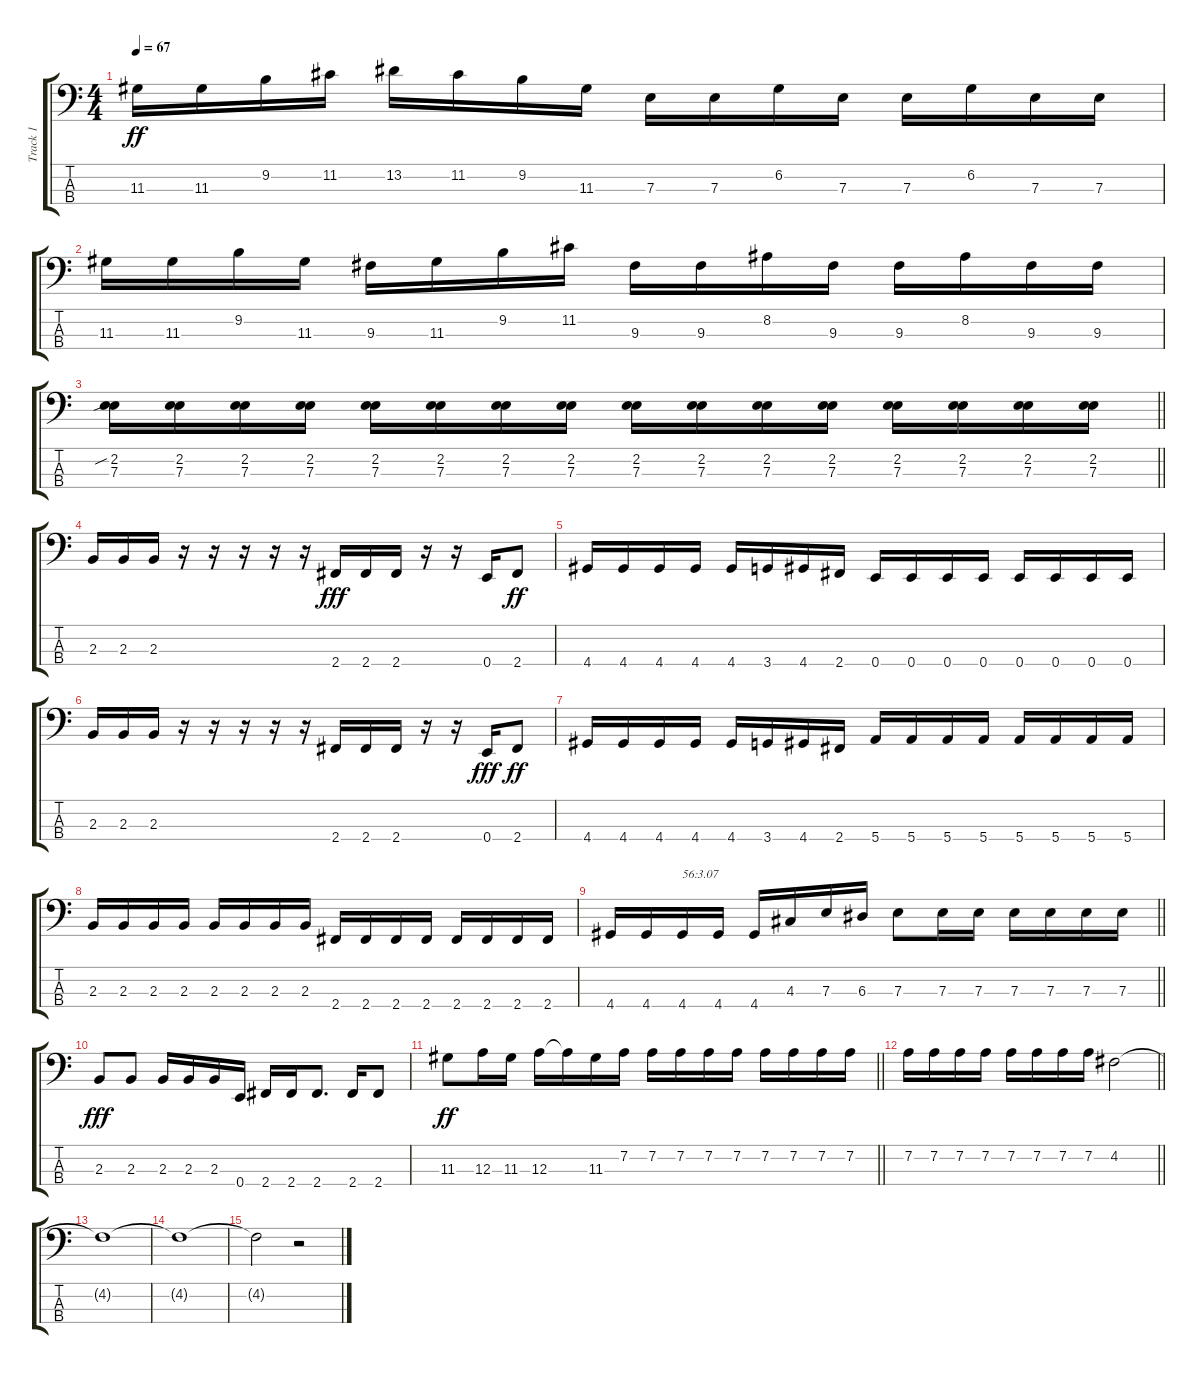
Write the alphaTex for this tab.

\track ("Track 1" "Track 1") {instrument electricbassfinger}
\staff {score tabs}
\tuning (G2 D2 A1 E1) {hide}
\ts (4 4)
\tempo 67
\clef f4
\ks c
11.3.16{dy ff} 11.3.16 9.2.16 11.2.16 13.2.16 11.2.16 9.2.16 11.3.16 7.3.16 7.3.16 6.2.16 7.3.16 7.3.16 6.2.16 7.3.16 7.3.16 |
11.3.16 11.3.16 9.2.16 11.3.16 9.3.16 11.3.16 9.2.16 11.2.16 9.3.16 9.3.16 8.2.16 9.3.16 9.3.16 8.2.16 9.3.16 9.3.16 |
\barLineRight lightlight
(2.2{sib} 7.3).16 (2.2 7.3).16 (2.2 7.3).16 (2.2 7.3).16 (2.2 7.3).16 (2.2 7.3).16 (2.2 7.3).16 (2.2 7.3).16 (2.2 7.3).16 (2.2 7.3).16 (2.2 7.3).16 (2.2 7.3).16 (2.2 7.3).16 (2.2 7.3).16 (2.2 7.3).16 (2.2 7.3).16 |
\section ("" "")
2.3.16 2.3.16 2.3.16 r.16 r.16 r.16 r.16 r.16 2.4.16{dy fff} 2.4.16 2.4.16 r.16 r.16 0.4.16 2.4.8{dy ff} |
4.4.16 4.4.16 4.4.16 4.4.16 4.4.16 3.4.16 4.4.16 2.4.16 0.4.16 0.4.16 0.4.16 0.4.16 0.4.16 0.4.16 0.4.16 0.4.16 |
2.3.16 2.3.16 2.3.16 r.16 r.16 r.16 r.16 r.16 2.4.16 2.4.16 2.4.16 r.16 r.16 0.4.16{dy fff} 2.4.8{dy ff} |
4.4.16 4.4.16 4.4.16 4.4.16 4.4.16 3.4.16 4.4.16 2.4.16 5.4.16 5.4.16 5.4.16 5.4.16 5.4.16 5.4.16 5.4.16 5.4.16 |
2.3.16 2.3.16 2.3.16 2.3.16 2.3.16 2.3.16 2.3.16 2.3.16 2.4.16 2.4.16 2.4.16 2.4.16 2.4.16 2.4.16 2.4.16 2.4.16 |
\barLineRight lightlight
4.4.16 4.4.16 4.4.16{txt "56:3.07"} 4.4.16 4.4.16 4.3.16 7.3.16 6.3.16 7.3.8 7.3.16 7.3.16 7.3.16 7.3.16 7.3.16 7.3.16 |
2.3.8{dy fff} 2.3.8 2.3.16 2.3.16 2.3.16 0.4.16 2.4.16 2.4.16 2.4.8{d} 2.4.16 2.4.8 |
\barLineRight lightlight
11.3.8{dy ff} 12.3.16 11.3.16 12.3.16 12.3{t}.16 11.3.16 7.2.16 7.2.16 7.2.16 7.2.16 7.2.16 7.2.16 7.2.16 7.2.16 7.2.16 |
\barLineRight lightlight
7.2.16 7.2.16 7.2.16 7.2.16 7.2.16 7.2.16 7.2.16 7.2.16 4.2.2 |
4.2{t}.1 |
4.2{t}.1 |
4.2{t}.2 r.2
